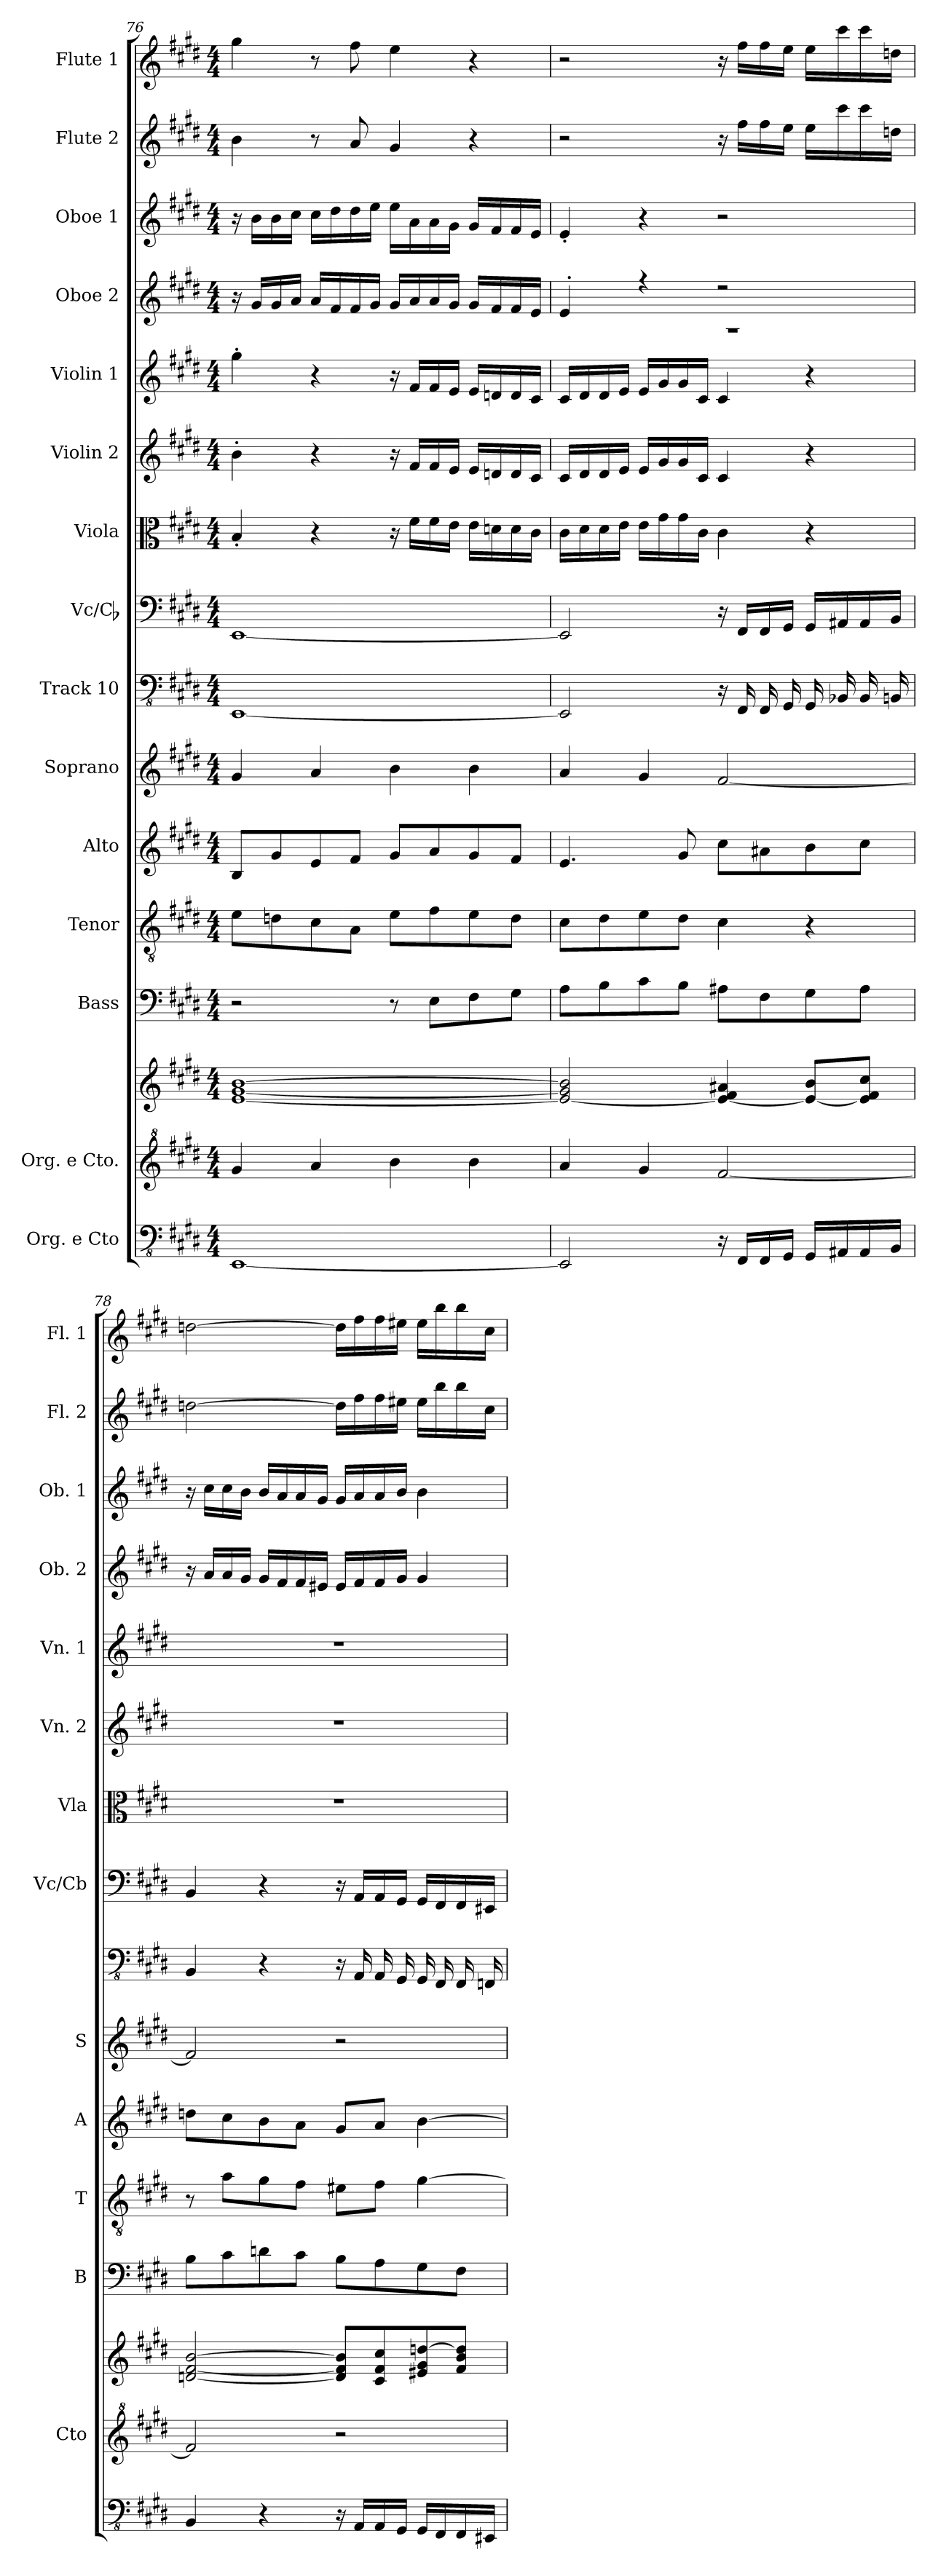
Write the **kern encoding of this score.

**kern	**kern	**kern	**kern	**kern	**kern	**kern	**kern	**kern	**kern	**kern	**kern	**kern	**kern	**kern	**kern
*part15	*part14	*part14	*part13	*part12	*part11	*part10	*part9	*part8	*part7	*part6	*part5	*part4	*part3	*part2	*part1
*staff16	*staff15	*staff14	*staff13	*staff12	*staff11	*staff10	*staff9	*staff8	*staff7	*staff6	*staff5	*staff4	*staff3	*staff2	*staff1
*I"Org. e Cto	*I"Org. e Cto.	*	*I"Bass	*I"Tenor	*I"Alto	*I"Soprano	*I"Track 10	*I"Vc/Cb	*I"Viola	*I"Violin 2	*I"Violin 1	*I"Oboe 2	*I"Oboe 1	*I"Flute 2	*I"Flute 1
*	*I'Cto	*	*I'B	*I'T	*I'A	*I'S	*	*I'Vc/Cb	*I'Vla	*I'Vn. 2	*I'Vn. 1	*I'Ob. 2	*I'Ob. 1	*I'Fl. 2	*I'Fl. 1
*clefFv4	*clefG^2	*clefG2	*clefF4	*clefGv2	*clefG2	*clefG2	*clefFv4	*clefF4	*clefC3	*clefG2	*clefG2	*clefG2	*clefG2	*clefG2	*clefG2
*k[f#c#g#d#]	*k[f#c#g#d#]	*k[f#c#g#d#]	*k[f#c#g#d#]	*k[f#c#g#d#]	*k[f#c#g#d#]	*k[f#c#g#d#]	*k[f#c#g#d#]	*k[f#c#g#d#]	*k[f#c#g#d#]	*k[f#c#g#d#]	*k[f#c#g#d#]	*k[f#c#g#d#]	*k[f#c#g#d#]	*k[f#c#g#d#]	*k[f#c#g#d#]
*M4/4	*M4/4	*M4/4	*M4/4	*M4/4	*M4/4	*M4/4	*M4/4	*M4/4	*M4/4	*M4/4	*M4/4	*M4/4	*M4/4	*M4/4	*M4/4
=76	=76	=76	=76	=76	=76	=76	=76	=76	=76	=76	=76	=76	=76	=76	=76
[1EEE	4gg#/	[1e [1g# [1b	2r	8e\L	8B/L	4g#/	[1EEE	[1EE	4B'/	4b'\	4gg#'\	16r	16r	4b\	4gg#\
.	.	.	.	.	.	.	.	.	.	.	.	16g#/LL	16b\LL	.	.
.	.	.	.	8dn\	8g#/	.	.	.	.	.	.	16g#/	16b\	.	.
.	.	.	.	.	.	.	.	.	.	.	.	16a/JJ	16cc#\JJ	.	.
.	4aa/	.	.	8c#\	8e/	4a/	.	.	4r	4r	4r	16a/LL	16cc#\LL	8r	8r
.	.	.	.	.	.	.	.	.	.	.	.	16f#/	16dd#\	.	.
.	.	.	.	8A\J	8f#/J	.	.	.	.	.	.	16f#/	16dd#\	8a/	8ff#\
.	.	.	.	.	.	.	.	.	.	.	.	16g#/JJ	16ee\JJ	.	.
.	4bb\	.	8r	8e\L	8g#/L	4b\	.	.	16r	16r	16r	16g#/LL	16ee\LL	4g#/	4ee\
.	.	.	.	.	.	.	.	.	16f#\LL	16f#/LL	16f#/LL	16a/	16a\	.	.
.	.	.	8E\L	8f#\	8a/	.	.	.	16f#\	16f#/	16f#/	16a/	16a\	.	.
.	.	.	.	.	.	.	.	.	16e\JJ	16e/JJ	16e/JJ	16g#/JJ	16g#\JJ	.	.
.	4bb\	.	8F#\	8e\	8g#/	4b\	.	.	16e\LL	16e/LL	16e/LL	16g#/LL	16g#/LL	4r	4r
.	.	.	.	.	.	.	.	.	16dn\	16dn/	16dn/	16f#/	16f#/	.	.
.	.	.	8G#\J	8d\J	8f#/J	.	.	.	16d\	16d/	16d/	16f#/	16f#/	.	.
.	.	.	.	.	.	.	.	.	16c#\JJ	16c#/JJ	16c#/JJ	16e/JJ	16e/JJ	.	.
!!LO:PB:g=z
=77	=77	=77	=77	=77	=77	=77	=77	=77	=77	=77	=77	=77	=77	=77	=77
*	*	*	*	*	*	*	*	*	*	*	*	*^	*	*	*
2EEE/]	4aa/	2e/_ 2g#/] 2b/]	8A\L	8c#\L	4.e/	4a/	2EEE/]	2EE/]	16c#\LL	16c#/LL	16c#/LL	4e'/	1r	4e'/	2r	2r
.	.	.	.	.	.	.	.	.	16d#\	16d#/	16d#/	.	.	.	.	.
.	.	.	8B\	8d#\	.	.	.	.	16d#\	16d#/	16d#/	.	.	.	.	.
.	.	.	.	.	.	.	.	.	16e\JJ	16e/JJ	16e/JJ	.	.	.	.	.
.	4gg#/	.	8c#\	8e\	.	4g#/	.	.	16e\LL	16e/LL	16e/LL	4r	.	4r	.	.
.	.	.	.	.	.	.	.	.	16g#\	16g#/	16g#/	.	.	.	.	.
.	.	.	8B\J	8d#\J	8g#/	.	.	.	16g#\	16g#/	16g#/	.	.	.	.	.
.	.	.	.	.	.	.	.	.	16c#\JJ	16c#/JJ	16c#/JJ	.	.	.	.	.
16r	[2ff#/	4e/_ 4f#/ 4a#X/	8A#X\L	4c#\	8cc#\L	[2f#/	16r	16r	4c#\	4c#/	4c#/	2r	.	2r	16r	16r
16FFF#/LL	.	.	.	.	.	.	16FFF#/	16FF#/LL	.	.	.	.	.	.	16ff#\LL	16ff#\LL
16FFF#/	.	.	8F#\	.	8a#X\	.	16FFF#/	16FF#/	.	.	.	.	.	.	16ff#\	16ff#\
16GGG#/JJ	.	.	.	.	.	.	16GGG#/	16GG#/JJ	.	.	.	.	.	.	16ee\JJ	16ee\JJ
16GGG#/LL	.	8e/_ 8b/L	8G#\	4r	8b\	.	16GGG#/	16GG#/LL	4r	4r	4r	.	.	.	16ee\LL	16ee\LL
16AAA#X/	.	.	.	.	.	.	16BBB-X/	16AA#X/	.	.	.	.	.	.	16ccc#\	16ccc#\
16AAA#/	.	8e/] 8f#/ 8cc#/J	8A#\J	.	8cc#\J	.	16BBB-/	16AA#/	.	.	.	.	.	.	16ccc#\	16ccc#\
16BBB/JJ	.	.	.	.	.	.	16BBBn/	16BB/JJ	.	.	.	.	.	.	16ddn\JJ	16ddn\JJ
*	*	*	*	*	*	*	*	*	*	*	*	*v	*v	*	*	*
=78	=78	=78	=78	=78	=78	=78	=78	=78	=78	=78	=78	=78	=78	=78	=78
4BBB/	2ff#/]	[2dn/ [2f#/ [2b/	8B\L	8r	8ddn\L	2f#/]	4BBB/	4BB/	1r	1r	1r	16r	16r	[2ddn\	[2ddn\
.	.	.	.	.	.	.	.	.	.	.	.	16a/LL	16cc#\LL	.	.
.	.	.	8c#\	8a\L	8cc#\	.	.	.	.	.	.	16a/	16cc#\	.	.
.	.	.	.	.	.	.	.	.	.	.	.	16g#/JJ	16b\JJ	.	.
4r	.	.	8dn\	8g#\	8b\	.	4r	4r	.	.	.	16g#/LL	16b/LL	.	.
.	.	.	.	.	.	.	.	.	.	.	.	16f#/	16a/	.	.
.	.	.	8c#\J	8f#\J	8a\J	.	.	.	.	.	.	16f#/	16a/	.	.
.	.	.	.	.	.	.	.	.	.	.	.	16e#X/JJ	16g#/JJ	.	.
16r	2r	8d/] 8f#/] 8b/]L	8B\L	8e#X\L	8g#/L	2r	16r	16r	.	.	.	16e#/LL	16g#/LL	16dd\LL]	16dd\LL]
16AAA/LL	.	.	.	.	.	.	16AAA/	16AA/LL	.	.	.	16f#/	16a/	16ff#\	16ff#\
16AAA/	.	8c#/ 8f#/ 8cc#/	8A\	8f#\J	8a/J	.	16AAA/	16AA/	.	.	.	16f#/	16a/	16ff#\	16ff#\
16GGG#/JJ	.	.	.	.	.	.	16GGG#/	16GG#/JJ	.	.	.	16g#/JJ	16b/JJ	16ee#X\JJ	16ee#X\JJ
16GGG#/LL	.	8e#X/ 8g#/ [8ddn/	8G#\	[4g#\	[4b\	.	16GGG#/	16GG#/LL	.	.	.	4g#/	4b\	16ee#\LL	16ee#\LL
16FFF#/	.	.	.	.	.	.	16FFF#/	16FF#/	.	.	.	.	.	16bb\	16bb\
16FFF#/	.	8f#/ 8b/ 8dd/]J	8F#\J	.	.	.	16FFF#/	16FF#/	.	.	.	.	.	16bb\	16bb\
16EEE#X/JJ	.	.	.	.	.	.	16FFFn/	16EE#X/JJ	.	.	.	.	.	16cc#\JJ	16cc#\JJ
=	=	=	=	=	=	=	=	=	=	=	=	=	=	=	=
*-	*-	*-	*-	*-	*-	*-	*-	*-	*-	*-	*-	*-	*-	*-	*-
